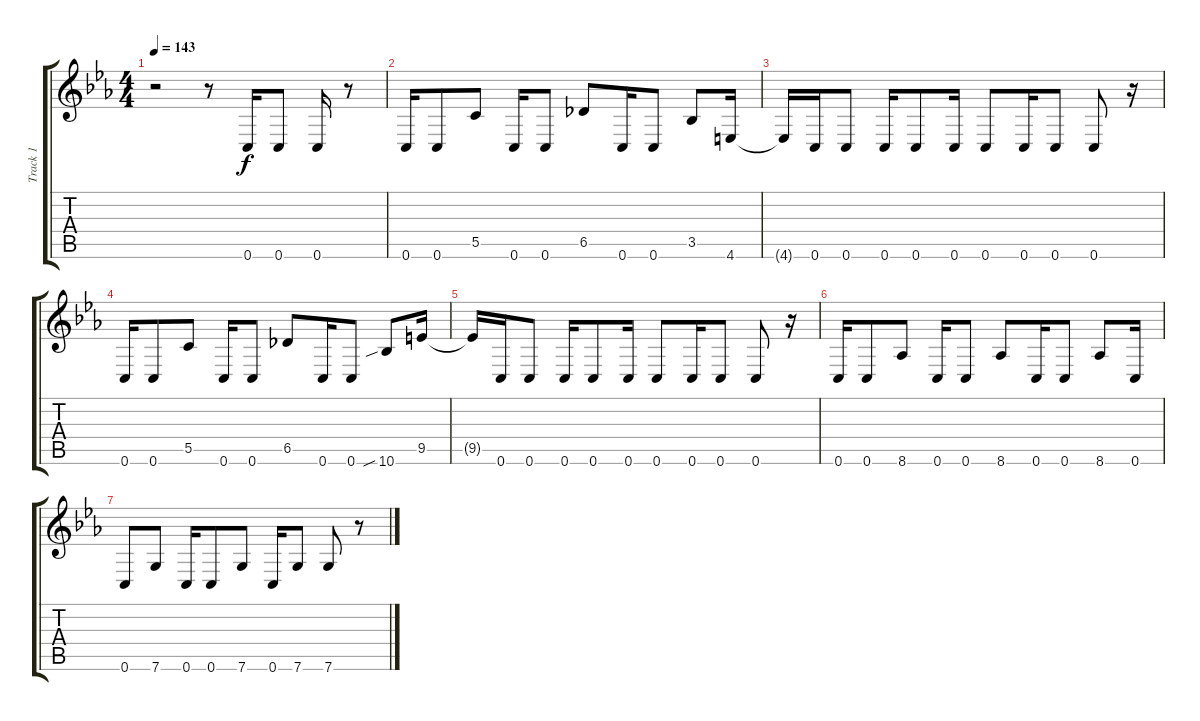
\track ("Track 1" "Track 1") {instrument overdrivenguitar}
\staff {score tabs}
\tuning (D4 A3 F3 C3 G2 C2) {hide}
\ts (4 4)
\tempo 143
\clef g2
\ks cminor
r.2{dy f} r.8 0.6.16 0.6.8 0.6.16 r.8 |
0.6.16 0.6.8 5.5.8 0.6.16 0.6.8 6.5.8 0.6.16 0.6.8 3.5.8 4.6.16 |
4.6{t}.16 0.6.16 0.6.8 0.6.16 0.6.8 0.6.16 0.6.8 0.6.16 0.6.8 0.6.8 r.16 |
0.6.16 0.6.8 5.5.8 0.6.16 0.6.8 6.5.8 0.6.16 0.6.8 10.6{sib}.8 9.5.16 |
9.5{t}.16 0.6.16 0.6.8 0.6.16 0.6.8 0.6.16 0.6.8 0.6.16 0.6.8 0.6.8 r.16 |
0.6.16 0.6.8 8.6.8 0.6.16 0.6.8 8.6.8 0.6.16 0.6.8 8.6.8 0.6.16 |
0.6.8 7.6.8 0.6.16 0.6.8 7.6.8 0.6.16 7.6.8 7.6.8 r.8
